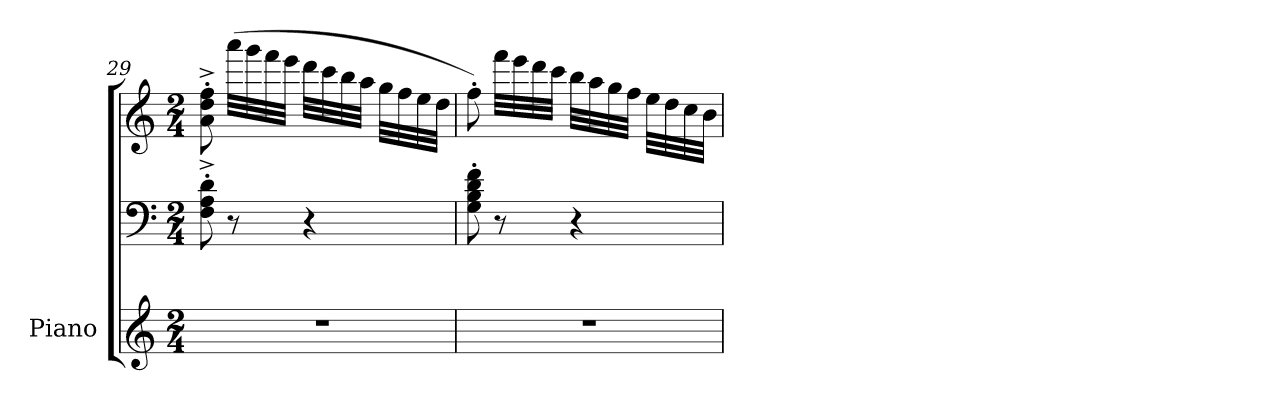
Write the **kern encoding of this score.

**kern	**kern	**kern
*part1	*part1	*part1
*staff3	*staff2	*staff1
*I"Piano	*	*
*I'Pno	*	*
*clefG2	*clefF4	*clefG2
*k[]	*k[]	*k[]
*M2/4	*M2/4	*M2/4
=29	=29	=29
2r	8F\'^> 8A\'^> 8d\'^>	8a\'^< 8dd\'^< 8ff\'^<
.	8r	(>32aaa\LLL
.	.	32ggg\
.	.	32fff\
.	.	32eee\JJJ
.	4r	32ddd\LLL
.	.	32ccc\
.	.	32bb\
.	.	32aa\JJJ
.	.	32gg\LLL
.	.	32ff\
.	.	32ee\
.	.	32dd\JJJ
!!LO:LB:g=z
=30	=30	=30
2r	8G\' 8B\' 8d\' 8f\'	8ff'\)
.	8r	32fff\LLL
.	.	32eee\
.	.	32ddd\
.	.	32ccc\JJJ
.	4r	32bb\LLL
.	.	32aa\
.	.	32gg\
.	.	32ff\JJJ
.	.	32ee\LLL
.	.	32dd\
.	.	32cc\
.	.	32b\JJJ
=	=	=
*-	*-	*-
